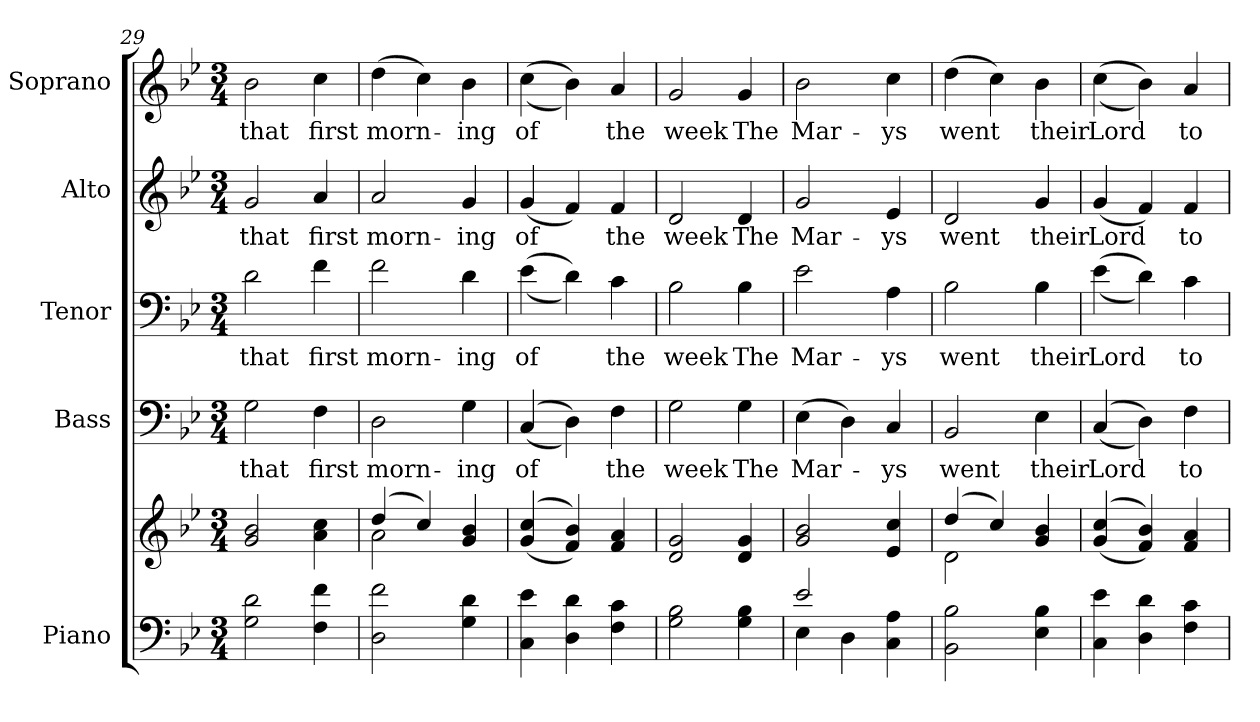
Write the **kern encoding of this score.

**kern	**kern	**kern	**text	**kern	**text	**kern	**text	**kern	**text
*part5	*part5	*part4	*part4	*part3	*part3	*part2	*part2	*part1	*part1
*staff6	*staff5	*staff4	*staff4	*staff3	*staff3	*staff2	*staff2	*staff1	*staff1
*I"Piano	*	*I"Bass	*	*I"Tenor	*	*I"Alto	*	*I"Soprano	*
*I'Pno.	*	*I'B.	*	*I'T.	*	*I'A.	*	*I'S.	*
*clefF4	*clefG2	*clefF4	*	*clefF4	*	*clefG2	*	*clefG2	*
*k[b-e-]	*k[b-e-]	*k[b-e-]	*	*k[b-e-]	*	*k[b-e-]	*	*k[b-e-]	*
*B-:	*B-:	*B-:	*	*B-:	*	*B-:	*	*B-:	*
*M3/4	*M3/4	*M3/4	*	*M3/4	*	*M3/4	*	*M3/4	*
=29	=29	=29	=29	=29	=29	=29	=29	=29	=29
!	!	!	!LO:LY:b:color=#000000	!	!	!	!	!	!
!	!	!	!	!	!LO:LY:b:color=#000000	!	!	!	!
!	!	!	!	!	!	!	!LO:LY:b:color=#000000	!	!
!	!	!	!	!	!	!	!	!	!LO:LY:b:color=#000000
2Gi\ 2di	2gi/ 2b-i	2Gi\	that	2di\	that	2gi/	that	2b-i\	that
!	!	!	!LO:LY:b:color=#000000	!	!	!	!	!	!
!	!	!	!	!	!LO:LY:b:color=#000000	!	!	!	!
!	!	!	!	!	!	!	!LO:LY:b:color=#000000	!	!
!	!	!	!	!	!	!	!	!	!LO:LY:b:color=#000000
4Fi\ 4fi	4ai\ 4cci	4Fi\	first	4fi\	first	4ai/	first	4cci\	first
!!LO:PB:g=z
=30	=30	=30	=30	=30	=30	=30	=30	=30	=30
*	*^	*	*	*	*	*	*	*	*
!	!	!	!	!LO:LY:b:color=#000000	!	!	!	!	!	!
!	!	!	!	!	!	!LO:LY:b:color=#000000	!	!	!	!
!	!	!	!	!	!	!	!	!LO:LY:b:color=#000000	!	!
!	!	!	!	!	!	!	!	!	!	!LO:LY:b:color=#000000
2Di\ 2fi	(4ddi/	2ai\	2Di\	morn-	2fi\	morn-	2ai/	morn-	(4ddi\	morn-
.	4cci/)	.	.	.	.	.	.	.	4cci\)	.
!	!	!	!	!LO:LY:b:color=#000000	!	!	!	!	!	!
!	!	!	!	!	!	!LO:LY:b:color=#000000	!	!	!	!
!	!	!	!	!	!	!	!	!LO:LY:b:color=#000000	!	!
!	!	!	!	!	!	!	!	!	!	!LO:LY:b:color=#000000
4Gi\ 4di	4gi/ 4b-i	4ryy	4Gi\	-ing	4di\	-ing	4gi/	-ing	4b-i\	-ing
*	*v	*v	*	*	*	*	*	*	*	*
=31	=31	=31	=31	=31	=31	=31	=31	=31	=31
*	*^	*	*	*	*	*	*	*	*
!	!	!	!	!LO:LY:b:color=#000000	!	!	!	!	!	!
*	*v	*v	*	*	*	*	*	*	*	*
*	*^	*	*	*	*	*	*	*	*
!	!	!	!	!	!	!LO:LY:b:color=#000000	!	!	!	!
*	*v	*v	*	*	*	*	*	*	*	*
*	*^	*	*	*	*	*	*	*	*
!	!	!	!	!	!	!	!	!LO:LY:b:color=#000000	!	!
*	*v	*v	*	*	*	*	*	*	*	*
*	*^	*	*	*	*	*	*	*	*
!	!	!	!	!	!	!	!	!	!	!LO:LY:b:color=#000000
*	*v	*v	*	*	*	*	*	*	*	*
4Ci\ 4e-i	((4gi/ 4cci	((4Ci/	of	((4e-i\	of	(4gi/	of	((4cci\	of
4Di\ 4di	4fi/ 4b-i))	4Di\))	.	4di\))	.	4fi/)	.	4b-i\))	.
!	!	!	!LO:LY:b:color=#000000	!	!	!	!	!	!
!	!	!	!	!	!LO:LY:b:color=#000000	!	!	!	!
!	!	!	!	!	!	!	!LO:LY:b:color=#000000	!	!
!	!	!	!	!	!	!	!	!	!LO:LY:b:color=#000000
4Fi\ 4ci	4fi/ 4ai	4Fi\	the	4ci\	the	4fi/	the	4ai/	the
!!LO:PB:g=z
=32	=32	=32	=32	=32	=32	=32	=32	=32	=32
!	!	!	!LO:LY:b:color=#000000	!	!	!	!	!	!
!	!	!	!	!	!LO:LY:b:color=#000000	!	!	!	!
!	!	!	!	!	!	!	!LO:LY:b:color=#000000	!	!
!	!	!	!	!	!	!	!	!	!LO:LY:b:color=#000000
2Gi\ 2B-i	2di/ 2gi	2Gi\	week	2B-i\	week	2di/	week	2gi/	week
!	!	!	!LO:LY:b:color=#000000	!	!	!	!	!	!
!	!	!	!	!	!LO:LY:b:color=#000000	!	!	!	!
!	!	!	!	!	!	!	!LO:LY:b:color=#000000	!	!
!	!	!	!	!	!	!	!	!	!LO:LY:b:color=#000000
4Gi\ 4B-i	4di/ 4gi	4Gi\	The	4B-i\	The	4di/	The	4gi/	The
=33	=33	=33	=33	=33	=33	=33	=33	=33	=33
*^	*	*	*	*	*	*	*	*	*
!	!	!	!	!LO:LY:b:color=#000000	!	!	!	!	!	!
!	!	!	!	!	!	!LO:LY:b:color=#000000	!	!	!	!
!	!	!	!	!	!	!	!	!LO:LY:b:color=#000000	!	!
!	!	!	!	!	!	!	!	!	!	!LO:LY:b:color=#000000
2e-i/	4E-i\	2gi/ 2b-i	(4E-i\	Mar-	2e-i\	Mar-	2gi/	Mar-	2b-i\	Mar-
.	4Di\	.	4Di\)	.	.	.	.	.	.	.
!	!	!	!	!LO:LY:b:color=#000000	!	!	!	!	!	!
!	!	!	!	!	!	!LO:LY:b:color=#000000	!	!	!	!
!	!	!	!	!	!	!	!	!LO:LY:b:color=#000000	!	!
!	!	!	!	!	!	!	!	!	!	!LO:LY:b:color=#000000
4Ci\ 4Ai	4ryy	4e-i/ 4cci	4Ci/	-ys	4Ai\	-ys	4e-i/	-ys	4cci\	-ys
*v	*v	*	*	*	*	*	*	*	*	*
!!LO:PB:g=z
=34	=34	=34	=34	=34	=34	=34	=34	=34	=34
*	*^	*	*	*	*	*	*	*	*
*^	*	*	*	*	*	*	*	*	*	*
!	!	!	!	!	!LO:LY:b:color=#000000	!	!	!	!	!	!
*v	*v	*	*	*	*	*	*	*	*	*	*
*^	*	*	*	*	*	*	*	*	*	*
!	!	!	!	!	!	!	!LO:LY:b:color=#000000	!	!	!	!
*v	*v	*	*	*	*	*	*	*	*	*	*
*^	*	*	*	*	*	*	*	*	*	*
!	!	!	!	!	!	!	!	!	!LO:LY:b:color=#000000	!	!
*v	*v	*	*	*	*	*	*	*	*	*	*
*^	*	*	*	*	*	*	*	*	*	*
!	!	!	!	!	!	!	!	!	!	!	!LO:LY:b:color=#000000
*v	*v	*	*	*	*	*	*	*	*	*	*
2BB-i\ 2B-i	(4ddi/	2di\	2BB-i/	went	2B-i\	went	2di/	went	(4ddi\	went
.	4cci/)	.	.	.	.	.	.	.	4cci\)	.
!	!	!	!	!LO:LY:b:color=#000000	!	!	!	!	!	!
!	!	!	!	!	!	!LO:LY:b:color=#000000	!	!	!	!
!	!	!	!	!	!	!	!	!LO:LY:b:color=#000000	!	!
!	!	!	!	!	!	!	!	!	!	!LO:LY:b:color=#000000
4E-i\ 4B-i	4gi/ 4b-i	4ryy	4E-i\	their	4B-i\	their	4gi/	their	4b-i\	their
*	*v	*v	*	*	*	*	*	*	*	*
=35	=35	=35	=35	=35	=35	=35	=35	=35	=35
*	*^	*	*	*	*	*	*	*	*
!	!	!	!	!LO:LY:b:color=#000000	!	!	!	!	!	!
*	*v	*v	*	*	*	*	*	*	*	*
*	*^	*	*	*	*	*	*	*	*
!	!	!	!	!	!	!LO:LY:b:color=#000000	!	!	!	!
*	*v	*v	*	*	*	*	*	*	*	*
*	*^	*	*	*	*	*	*	*	*
!	!	!	!	!	!	!	!	!LO:LY:b:color=#000000	!	!
*	*v	*v	*	*	*	*	*	*	*	*
*	*^	*	*	*	*	*	*	*	*
!	!	!	!	!	!	!	!	!	!	!LO:LY:b:color=#000000
*	*v	*v	*	*	*	*	*	*	*	*
4Ci\ 4e-i	((4gi/ 4cci	((4Ci/	Lord	((4e-i\	Lord	(4gi/	Lord	((4cci\	Lord
4Di\ 4di	4fi/ 4b-i))	4Di\))	.	4di\))	.	4fi/)	.	4b-i\))	.
!	!	!	!LO:LY:b:color=#000000	!	!	!	!	!	!
!	!	!	!	!	!LO:LY:b:color=#000000	!	!	!	!
!	!	!	!	!	!	!	!LO:LY:b:color=#000000	!	!
!	!	!	!	!	!	!	!	!	!LO:LY:b:color=#000000
4Fi\ 4ci	4fi/ 4ai	4Fi\	to	4ci\	to	4fi/	to	4ai/	to
=	=	=	=	=	=	=	=	=	=
*-	*-	*-	*-	*-	*-	*-	*-	*-	*-
